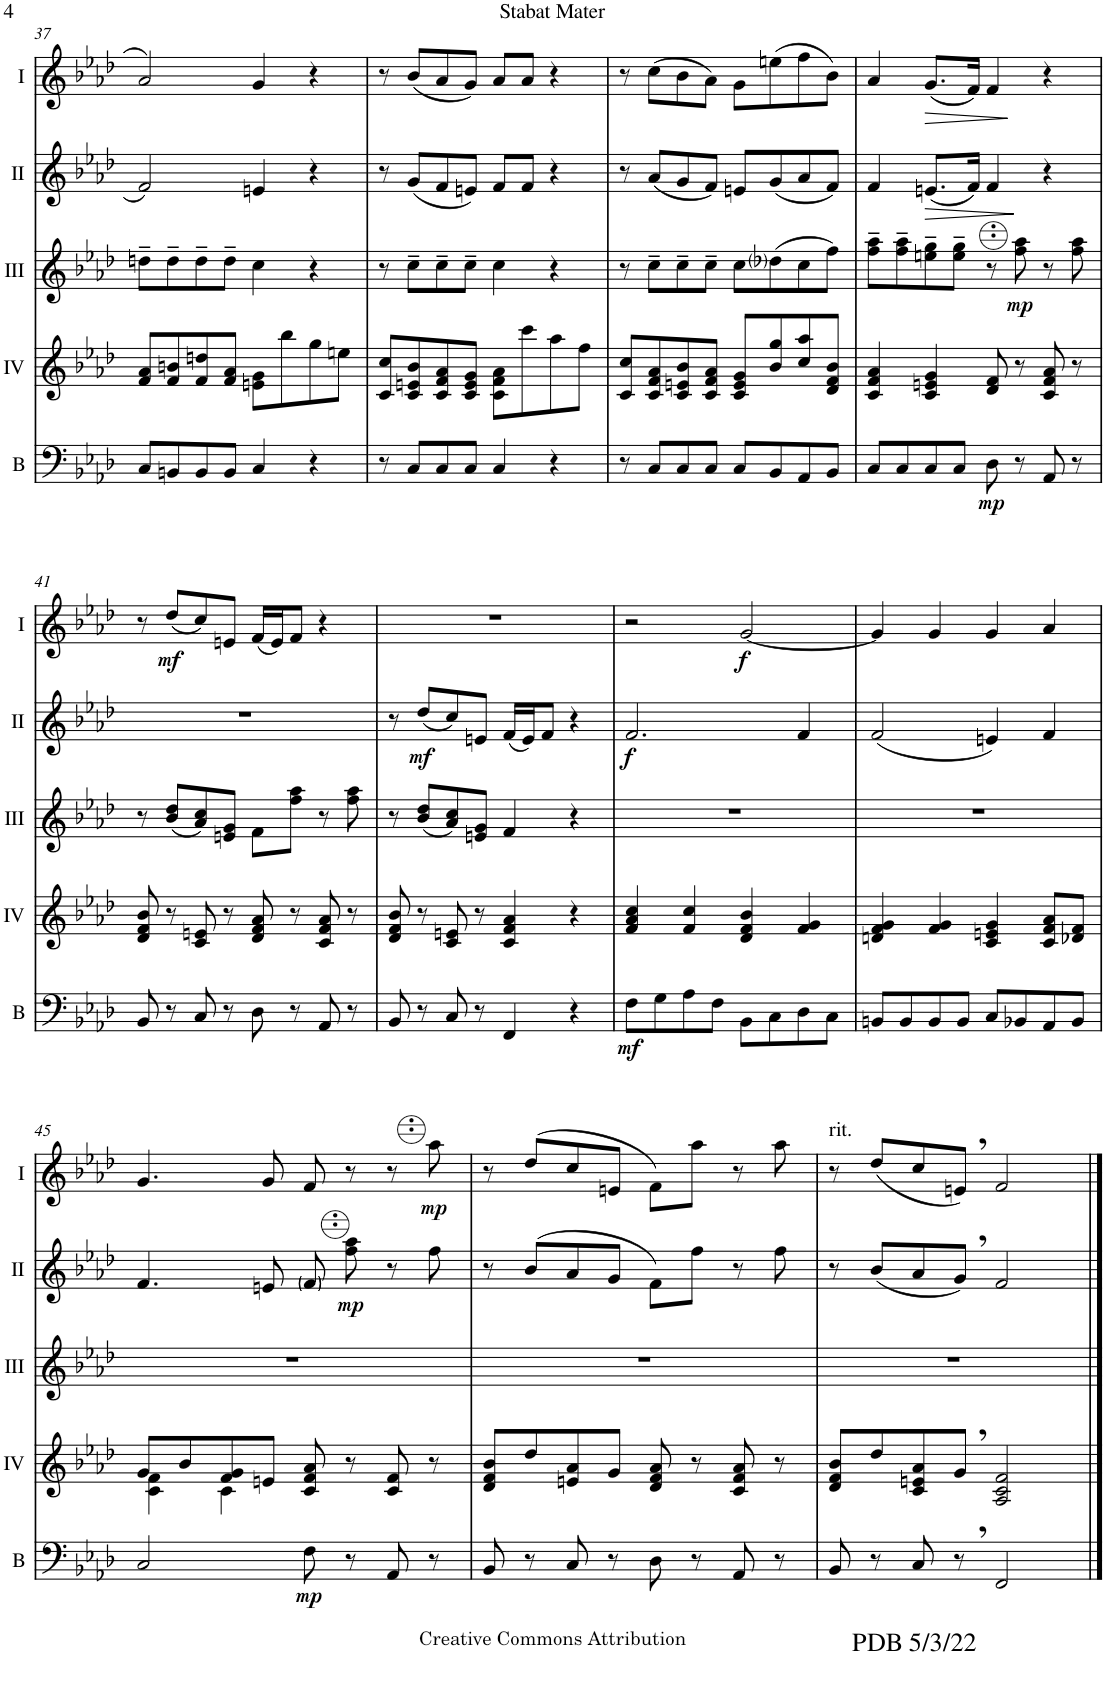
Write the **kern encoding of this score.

**kern	**dynam	**kern	**kern	**dynam	**kern	**dynam	**kern	**dynam
*part5	*part5	*part4	*part3	*part3	*part2	*part2	*part1	*part1
*staff5	*staff5	*staff4	*staff3	*staff3	*staff2	*staff2	*staff1	*staff1
*I"Bass	*	*I"Acc. 4	*I"Acc. 3	*	*I"Acc. 2	*	*I"Acc. 1	*
*I'B	*	*	*	*	*	*	*	*
!!LO:PB:g=z
*clefF4	*	*clefG2	*clefG2	*	*clefG2	*	*clefG2	*
*Trd7c12	*	*	*Trd7c12	*	*	*	*	*
*k[b-e-a-d-]	*	*k[b-e-a-d-]	*k[b-e-a-d-]	*	*k[b-e-a-d-]	*	*k[b-e-a-d-]	*
*M4/4	*	*M4/4	*M4/4	*	*M4/4	*	*M4/4	*
*met(c)	*	*met(c)	*met(c)	*	*met(c)	*	*met(c)	*
=37	=37	=37	=37	=37	=37	=37	=37	=37
8C/L	.	8f/ 8a-/L	8ddn~\L	.	2f/	.	2a-/	.
8BBn/	.	8f/ 8bn/	8dd~\	.	.	.	.	.
8BB/	.	8f/ 8ddn/	8dd~\	.	.	.	.	.
8BB/J	.	8f/ 8a-/J	8dd~\J	.	.	.	.	.
4C/	.	8en\ 8g\L	4cc\	.	4en/	.	4g/	.
.	.	8bb-\	.	.	.	.	.	.
4r	.	8gg\	4r	.	4r	.	4r	.
.	.	8een\J	.	.	.	.	.	.
=38	=38	=38	=38	=38	=38	=38	=38	=38
8r	.	8c/ 8cc/L	8r	.	8r	.	8r	.
8C/L	.	8c/ 8en/ 8b-/	8cc~\L	.	(8g/L	.	(8b-/L	.
8C/	.	8c/ 8f/ 8a-/	8cc~\	.	8f/	.	8a-/	.
8C/J	.	8c/ 8e/ 8g/J	8cc~\J	.	8en/J)	.	8g/J)	.
4C/	.	8c\ 8f\ 8a-\L	4cc\	.	8f/L	.	8a-/L	.
.	.	8ccc\	.	.	8f/J	.	8a-/J	.
4r	.	8aa-\	4r	.	4r	.	4r	.
.	.	8ff\J	.	.	.	.	.	.
=39	=39	=39	=39	=39	=39	=39	=39	=39
8r	.	8c/ 8cc/L	8r	.	8r	.	8r	.
8C/L	.	8c/ 8f/ 8a-/	8cc~\L	.	(8a-/L	.	(8cc\L	.
8C/	.	8c/ 8en/ 8b-/	8cc~\	.	8g/	.	8b-\	.
8C/J	.	8c/ 8f/ 8a-/J	8cc~\J	.	8f/J)	.	8a-\J)	.
8C/L	.	8c/ 8e/ 8g/L	8cc\L	.	8en/L	.	8g\L	.
8BB-/	.	8b-/ 8gg/	(8dd-i\	.	(8g/	.	(8een\	.
8AA-/	.	8cc/ 8aa-/	8cc\	.	8a-/	.	8ff\	.
8BB-/J	.	8d-/ 8f/ 8b-/J	8ff\J)	.	8f/J)	.	8b-\J)	.
=40	=40	=40	=40	=40	=40	=40	=40	=40
8C/L	.	4c/ 4f/ 4a-/	8ff\~ 8aa-\~L	.	4f/	.	4a-/	.
8C/	.	.	8ff\~ 8aa-\~	.	.	.	.	.
!	!	!	!	!	!	!LO:HP:b	!	!LO:HP:b
8C/	.	4c/ 4en/ 4g/	8een\~ 8gg\~	.	(8.en/L	>	(8.g/L	>
8C/J	.	.	8ee\~ 8gg\~J	.	.	.	.	.
.	.	.	.	.	16f/Jk)	.	16f/Jk)	.
!	!LO:DY:b	!	!	!	!	!	!	!
8D-\	mp	8d-/ 8f/	8r	.	4f/	.	4f/	.
!	!	!	!	!LO:DY:b	!	!	!	!
8r	.	8r	8fff\ 8aaa-\	mp	.	.	.	.
8AA-/	.	8c/ 8f/ 8a-/	8r	.	4r	]	4r	]
8r	.	8r	8fff\ 8aaa-\	.	.	.	.	.
!!LO:LB:g=z
=41	=41	=41	=41	=41	=41	=41	=41	=41
8BB-/	.	8d-/ 8f/ 8b-/	8r	.	1r	.	8r	.
!	!	!	!	!	!	!	!	!LO:DY:b
8r	.	8r	(8bb-/ 8ddd-/L	.	.	.	(8dd-/L	mf
8C/	.	8c/ 8en/	8aa-/ 8ccc/)	.	.	.	8cc/)	.
8r	.	8r	8een/ 8gg/J	.	.	.	8en/J	.
8D-\	.	8d-/ 8f/ 8a-/	8ff\L	.	.	.	(16f/LL	.
.	.	.	.	.	.	.	16e/J)	.
8r	.	8r	8fff\ 8aaa-\J	.	.	.	8f/J	.
8AA-/	.	8c/ 8f/ 8a-/	8r	.	.	.	4r	.
8r	.	8r	8fff\ 8aaa-\	.	.	.	.	.
=42	=42	=42	=42	=42	=42	=42	=42	=42
8BB-/	.	8d-/ 8f/ 8b-/	8r	.	8r	.	1r	.
!	!	!	!	!	!	!LO:DY:b	!	!
8r	.	8r	(8bb-/ 8ddd-/L	.	(8dd-/L	mf	.	.
8C/	.	8c/ 8en/	8aa-/ 8ccc/)	.	8cc/)	.	.	.
8r	.	8r	8een/ 8gg/J	.	8en/J	.	.	.
4FF/	.	4c/ 4f/ 4a-/	4ff/	.	(16f/LL	.	.	.
.	.	.	.	.	16e/J)	.	.	.
.	.	.	.	.	8f/J	.	.	.
4r	.	4r	4r	.	4r	.	.	.
=43	=43	=43	=43	=43	=43	=43	=43	=43
!	!LO:DY:b	!	!	!	!	!LO:DY:b	!	!
8F\L	mf	4f/ 4a-/ 4cc/	1r	.	2.f/	f	2r	.
8G\	.	.	.	.	.	.	.	.
8A-\	.	4f/ 4cc/	.	.	.	.	.	.
8F\J	.	.	.	.	.	.	.	.
!	!	!	!	!	!	!	!	!LO:DY:b
8BB-\L	.	4d-/ 4f/ 4b-/	.	.	.	.	[2g/	f
8C\	.	.	.	.	.	.	.	.
8D-\	.	4f/ 4g/	.	.	4f/	.	.	.
8C\J	.	.	.	.	.	.	.	.
=44	=44	=44	=44	=44	=44	=44	=44	=44
8BBn/L	.	4dn/ 4f/ 4g/	1r	.	(2f/	.	4g/]	.
8BB/	.	.	.	.	.	.	.	.
8BB/	.	4f/ 4g/	.	.	.	.	4g/	.
8BB/J	.	.	.	.	.	.	.	.
8C/L	.	4c/ 4en/ 4g/	.	.	4en/)	.	4g/	.
8BB-X/	.	.	.	.	.	.	.	.
8AA-/	.	8c/ 8f/ 8a-/L	.	.	4f/	.	4a-/	.
8BB-/J	.	8d-X/ 8f/J	.	.	.	.	.	.
!!LO:LB:g=z
=45	=45	=45	=45	=45	=45	=45	=45	=45
*	*	*^	*	*	*	*	*	*
2C/	.	8g/L	4c\ 4f\	1r	.	4.f/	.	4.g/	.
.	.	8b-/	.	.	.	.	.	.	.
.	.	8f/ 8g/	4c\	.	.	.	.	.	.
.	.	8en/J	.	.	.	8en/	.	8g/	.
!	!LO:DY:b	!	!	!	!	!	!	!	!
8F\	mp	8c/ 8f/ 8a-/	8ryy	.	.	8f/	.	8f/	.
!	!	!	!	!	!	!	!LO:DY:b	!	!
8r	.	8r	8ryy	.	.	8ff\ 8aa-\	mp	8r	.
8AA-/	.	8c/ 8f/	4ryy	.	.	8r	.	8r	.
!	!	!	!	!	!	!	!	!	!LO:DY:b
8r	.	8r	.	.	.	8ff\	.	8aa-\	mp
*	*	*v	*v	*	*	*	*	*	*
=46	=46	=46	=46	=46	=46	=46	=46	=46
8BB-/	.	8d-/ 8f/ 8b-/L	1r	.	8r	.	8r	.
8r	.	8dd-/	.	.	(8b-/L	.	(8dd-/L	.
8C/	.	8en/ 8a-/	.	.	8a-/	.	8cc/	.
8r	.	8g/J	.	.	8g/J	.	8en/J	.
8D-\	.	8d-/ 8f/ 8a-/	.	.	8f\L)	.	8f\L)	.
8r	.	8r	.	.	8ff\J	.	8aa-\J	.
8AA-/	.	8c/ 8f/ 8a-/	.	.	8r	.	8r	.
8r	.	8r	.	.	8ff\	.	8aa-\	.
=47	=47	=47	=47	=47	=47	=47	=47	=47
!	!	!	!	!	!	!	!LO:TX:a:t=rit.	!
!	!	!	!	!	!	!	!LO:TX:b:t=For more arrangements, check out www.de-bra.nl/arrangements.html	!
!	!	!	!	!	!	!	!LO:TX:b:t=PDB 5/3/22	!
8BB-/	.	8d-/ 8f/ 8b-/L	1r	.	8r	.	8r	.
8r	.	8dd-/	.	.	(8b-/L	.	(8dd-/L	.
8C/	.	8c/ 8en/ 8a-/	.	.	8a-/	.	8cc/	.
8r	.	8g,/J	.	.	8g,/J)	.	8en,/J)	.
2FF/	.	2A-/ 2c/ 2f/	.	.	2f/	.	2f/	.
==	==	==	==	==	==	==	==	==
*-	*-	*-	*-	*-	*-	*-	*-	*-
